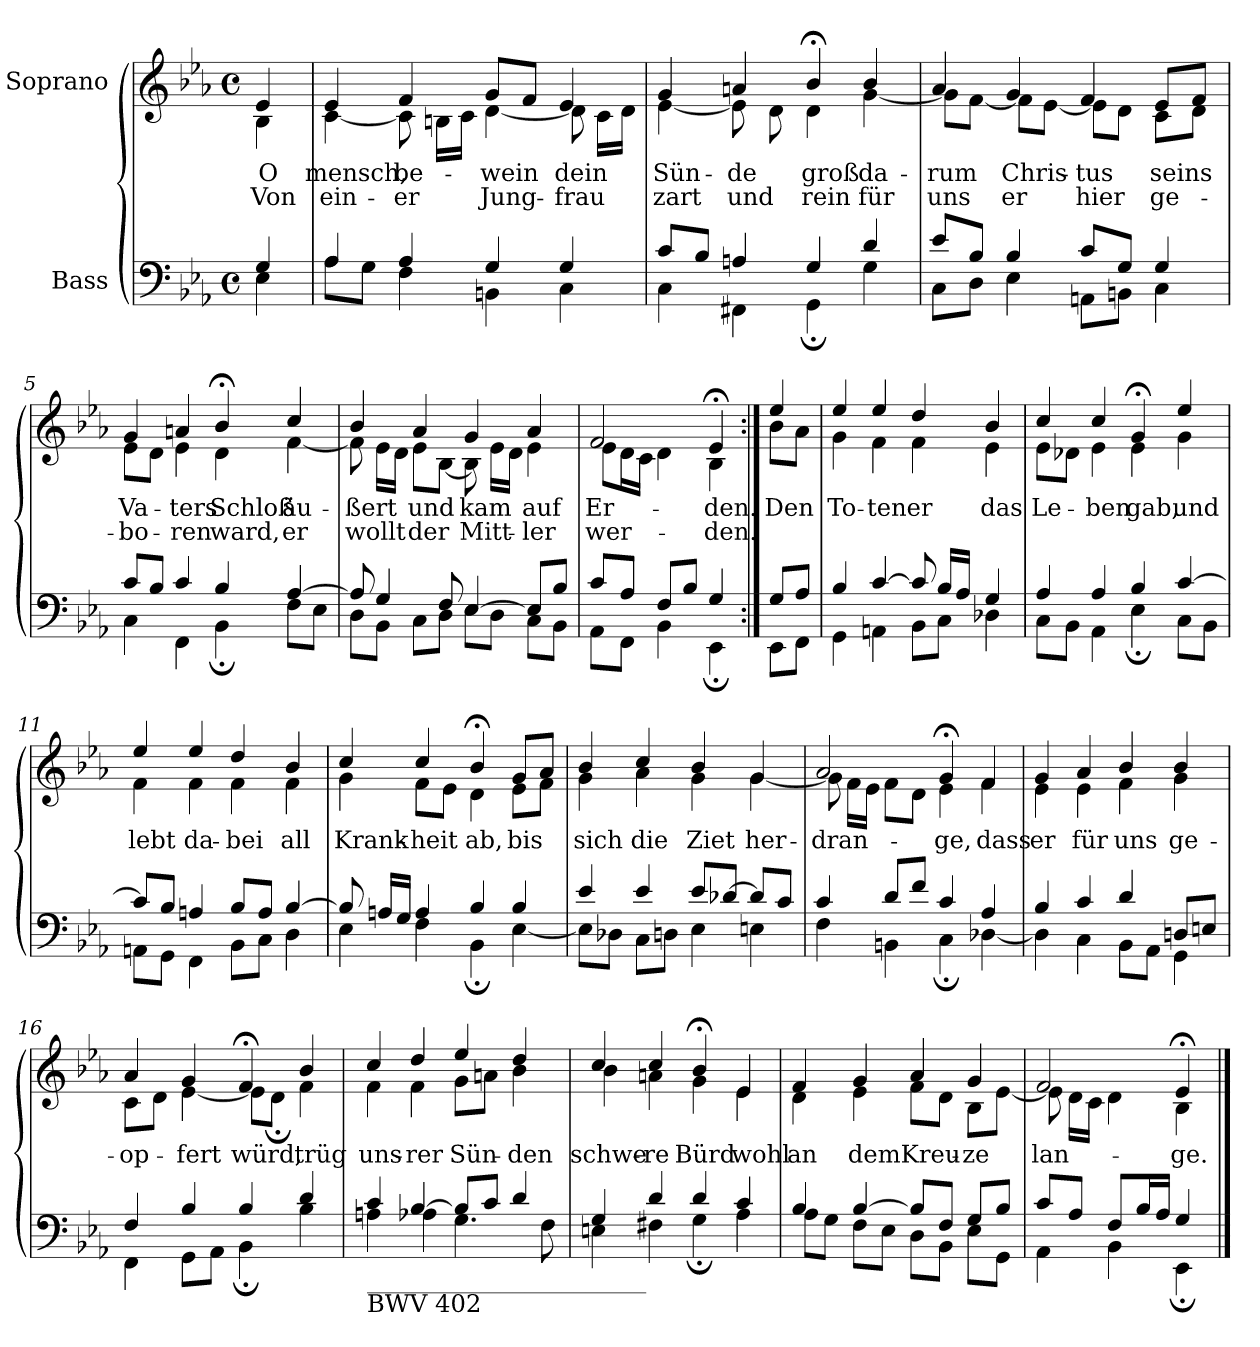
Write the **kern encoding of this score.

**kern	**kern	**text	**text
*part2	*part1	*part1	*part1
*staff2	*staff1	*staff1	*staff1
*I"Bass	*I"Soprano	*	*
*clefF4	*clefG2	*	*
*k[b-e-a-]	*k[b-e-a-]	*	*
*M4/4	*M4/4	*	*
*met(c)	*met(c)	*	*
*MM50	*MM50	*	*
=1	=1	=1	=1
*^	*	*	*
!	!	!	!LO:LY:b	!LO:LY:b
*	*	*^	*	*
4G/	4E-\	4e-/	4B-\	O	Von
=2	=2	=2	=2	=2	=2
!	!	!	!	!LO:LY:b	!LO:LY:b
4A-/	8A-\L	4e-/	[4c\	mensch,	ein-
.	8G\J	.	.	.	.
!	!	!	!	!LO:LY:b	!LO:LY:b
4A-/	4F\	4f/	8c\]	be-	-er
.	.	.	16Bn\LL	.	.
.	.	.	16c\JJ	.	.
!	!	!	!	!LO:LY:b	!LO:LY:b
4G/	4BBn\	8g/L	[4d\	-wein	Jung-
.	.	8f/J	.	.	.
!	!	!	!	!LO:LY:b	!LO:LY:b
4G/	4C\	4e-/	8d\]	dein	-frau
.	.	.	16c\LL	.	.
.	.	.	16d\JJ	.	.
=3	=3	=3	=3	=3	=3
!	!	!	!	!LO:LY:b	!LO:LY:b
8c/L	4C\	4g/	[4e-\	Sün-	zart
8B-/J	.	.	.	.	.
!	!	!	!	!LO:LY:b	!LO:LY:b
4An/	4FF#X\	4an/	8e-\]	-de	und
.	.	.	8d\	.	.
!	!	!	!	!LO:LY:b	!LO:LY:b
4G/	4GG;\	4b-;</	4d\	groß	rein
!	!	!	!	!LO:LY:b	!LO:LY:b
4d/	4G\	4b-/	[4g\	da-	für
=4	=4	=4	=4	=4	=4
!	!	!	!	!LO:LY:b	!LO:LY:b
8e-/L	8C\L	4a-/	8g\L]	-rum	uns
8B-/J	8D\J	.	[8f\J	.	.
!	!	!	!	!LO:LY:b	!LO:LY:b
4B-/	4E-\	4g/	8f\L]	Chris-	er
.	.	.	[8e-\J	.	.
!	!	!	!	!LO:LY:b	!LO:LY:b
8c/L	8AAn\L	4f/	8e-\L]	-tus	hier
8G/J	8BBn\J	.	8d\J	.	.
!	!	!	!	!LO:LY:b	!LO:LY:b
4G/	4C\	8e-/L	8c\L	seins	ge-
.	.	8f/J	8d\J	.	.
=5	=5	=5	=5	=5	=5
!	!	!	!	!LO:LY:b	!LO:LY:b
8c/L	4C\	4g/	8e-\L	Va-	-bo-
8B-/J	.	.	8d\J	.	.
!	!	!	!	!LO:LY:b	!LO:LY:b
4c/	4FF\	4an/	4e-\	-ters	-ren
!	!	!	!	!LO:LY:b	!LO:LY:b
4B-/	4BB-;\	4b-;</	4d\	Schloß	ward,
!	!	!	!	!LO:LY:b	!LO:LY:b
[4A-/	8F\L	4cc/	[4f\	äu-	er
.	8E-\J	.	.	.	.
!!LO:LB:g=z	!!
=6	=6	=6	=6	=6	=6
!	!	!	!	!LO:LY:b	!LO:LY:b
8A-/]	8D\L	4b-/	8f\]	-ßert	wollt
4G/	8BB-\J	.	16e-\LL	.	.
.	.	.	16d\JJ	.	.
!	!	!	!	!LO:LY:b	!LO:LY:b
.	8C\L	4a-/	8e-\L	und	der
8F/	8D\J	.	[8B-\J	.	.
!	!	!	!	!LO:LY:b	!LO:LY:b
[4E-/	8E-\L	4g/	8B-\]	kam	Mitt-
.	8D\J	.	16e-\LL	.	.
.	.	.	16d\JJ	.	.
!	!	!	!	!LO:LY:b	!LO:LY:b
8E-/L]	8C\L	4a-/	4e-\	auf	-ler
8B-/J	8BB-\J	.	.	.	.
=7	=7	=7	=7	=7	=7
!	!	!	!	!LO:LY:b	!LO:LY:b
8c/L	8AA-\L	2f/	8e-\L	Er-	wer-
8A-/J	8FF\J	.	16d\L	.	.
.	.	.	16c\JJ	.	.
8F/L	4BB-\	.	4d\	.	.
8B-/J	.	.	.	.	.
!	!	!	!	!LO:LY:b	!LO:LY:b
4G/	4EE-;\	4e-;</	4B-\	-den.	-den.
=8:|!	=8:|!	=8:|!	=8:|!	=8:|!	=8:|!
!	!	!	!	!LO:LY:b	!
8G/L	8EE-\L	4ee-/	8b-\L	Den	.
8A-/J	8FF\J	.	8a-\J	.	.
=9	=9	=9	=9	=9	=9
!	!	!	!	!LO:LY:b	!
4B-/	4GG\	4ee-/	4g\	To-	.
!	!	!	!	!LO:LY:b	!
[4c/	4AAn\	4ee-/	4f\	-ten	.
!	!	!	!	!LO:LY:b	!
8c/]	8BB-\L	4dd/	4f\	er	.
16B-/LL	8C\J	.	.	.	.
16A-/JJ	.	.	.	.	.
!	!	!	!	!LO:LY:b	!
4G/	4D-X\	4b-/	4e-\	das	.
=10	=10	=10	=10	=10	=10
!	!	!	!	!LO:LY:b	!
4A-/	8C\L	4cc/	8e-\L	Le-	.
.	8BB-\J	.	8d-X\J	.	.
!	!	!	!	!LO:LY:b	!
4A-/	4AA-\	4cc/	4e-\	-ben	.
!	!	!	!	!LO:LY:b	!
4B-/	4E-;\	4g;</	4e-\	gab,	.
!	!	!	!	!LO:LY:b	!
[4c/	8C\L	4ee-/	4g\	und	.
.	8BB-\J	.	.	.	.
=11	=11	=11	=11	=11	=11
!	!	!	!	!LO:LY:b	!
8c/L]	8AAn\L	4ee-/	4f\	lebt	.
8B-/J	8GG\J	.	.	.	.
!	!	!	!	!LO:LY:b	!
4An/	4FF\	4ee-/	4f\	da-	.
!	!	!	!	!LO:LY:b	!
8B-/L	8BB-\L	4dd/	4f\	-bei	.
8A/J	8C\J	.	.	.	.
!	!	!	!	!LO:LY:b	!
[4B-/	4D\	4b-/	4f\	all	.
!!LO:LB:g=z	!!
=12	=12	=12	=12	=12	=12
!	!	!	!	!LO:LY:b	!
8B-/]	4E-\	4cc/	4g\	Krank-	.
16An/LL	.	.	.	.	.
16G/JJ	.	.	.	.	.
!	!	!	!	!LO:LY:b	!
4A/	4F\	4cc/	8f\L	-heit	.
.	.	.	8e-\J	.	.
!	!	!	!	!LO:LY:b	!
4B-/	4BB-;\	4b-;</	4d\	ab,	.
!	!	!	!	!LO:LY:b	!
4B-/	[4E-\	8g/L	8e-\L	bis	.
.	.	8a-/J	8f\J	.	.
=13	=13	=13	=13	=13	=13
!	!	!	!	!LO:LY:b	!
4e-/	8E-\L]	4b-/	4g\	sich	.
.	8D-X\J	.	.	.	.
!	!	!	!	!LO:LY:b	!
4e-/	8C\L	4cc/	4a-\	die	.
.	8Dn\J	.	.	.	.
!	!	!	!	!LO:LY:b	!
8e-/L	4E-\	4b-/	4g\	Ziet	.
[8d-X/J	.	.	.	.	.
!	!	!	!	!LO:LY:b	!
8d-/L]	4En\	4g/	[4g\	her-	.
8c/J	.	.	.	.	.
=14	=14	=14	=14	=14	=14
!	!	!	!	!LO:LY:b	!
4c/	4F\	2a-/	8g\]	-dran-	.
.	.	.	16f\LL	.	.
.	.	.	16e-\JJ	.	.
8d/L	4BBn\	.	8f\L	.	.
8f/J	.	.	8d\J	.	.
!	!	!	!	!LO:LY:b	!
4c/	4C;\	4g;</	4e-\	-ge,	.
!	!	!	!	!LO:LY:b	!
4A-/	[4D-X\	4f/	4f\	dass	.
=15	=15	=15	=15	=15	=15
!	!	!	!	!LO:LY:b	!
4B-/	4D-\]	4g/	4e-\	er	.
!	!	!	!	!LO:LY:b	!
4c/	4C\	4a-/	4e-\	für	.
!	!	!	!	!LO:LY:b	!
4d/	8BB-\L	4b-/	4f\	uns	.
.	8AA-\J	.	.	.	.
!	!	!	!	!LO:LY:b	!
8Dn/L	4GG\	4b-/	4g\	ge-	.
8En/J	.	.	.	.	.
=16	=16	=16	=16	=16	=16
!	!	!	!	!LO:LY:b	!
4F/	4FF\	4a-/	8c\L	-op-	.
.	.	.	8d\J	.	.
!	!	!	!	!LO:LY:b	!
4B-/	8GG\L	4g/	[4e-\	-fert	.
.	8AA-\J	.	.	.	.
!	!	!	!	!LO:LY:b	!
4B-/	4BB-;\	4f;</	8e-\L]	würd,	.
.	.	.	8d;<\J	.	.
!	!	!	!	!LO:LY:b	!
4d/	4B-\	4b-/	4f\	trüg	.
!!LO:LB:g=z	!!
=17	=17	=17	=17	=17	=17
!LO:TX:b:t=_______________________	!	!	!	!	!
!LO:TX:b:t=BWV 402	!	!	!	!	!
!	!	!	!	!LO:LY:b	!
4c/	4An\	4cc/	4f\	uns-	.
!	!	!	!	!LO:LY:b	!
[4B-/	4A-X\	4dd/	4f\	-rer	.
!	!	!	!	!LO:LY:b	!
8B-/L]	4.G\	4ee-/	8g\L	Sün-	.
8c/J	.	.	8an\J	.	.
!	!	!	!	!LO:LY:b	!
4d/	.	4dd/	4b-\	-den	.
.	8F\	.	.	.	.
=18	=18	=18	=18	=18	=18
!	!	!	!	!LO:LY:b	!
4G/	4En\	4cc/	4b-\	schwe-	.
!	!	!	!	!LO:LY:b	!
4d/	4F#X\	4cc/	4an\	-re	.
!	!	!	!	!LO:LY:b	!
4d/	4G;\	4b-;</	4g\	Bürd	.
!	!	!	!	!LO:LY:b	!
4c/	4A-\	4e-/	4e-\	wohl	.
=19	=19	=19	=19	=19	=19
!	!	!	!	!LO:LY:b	!
4B-/	8A-\L	4f/	4d\	an	.
.	8G\J	.	.	.	.
!	!	!	!	!LO:LY:b	!
[4B-/	8F\L	4g/	4e-\	dem	.
.	8E-\J	.	.	.	.
!	!	!	!	!LO:LY:b	!
8B-/L]	8D\L	4a-/	8f\L	Kreu-	.
8F/J	8BB-\J	.	8d\J	.	.
!	!	!	!	!LO:LY:b	!
8G/L	8E-\L	4g/	8B-\L	-ze	.
8B-/J	8GG\J	.	[8e-\J	.	.
=20	=20	=20	=20	=20	=20
!	!	!	!	!LO:LY:b	!
8c/L	4AA-\	2f/	8e-\]	lan-	.
8A-/J	.	.	16d\LL	.	.
.	.	.	16c\JJ	.	.
8F/L	4BB-\	.	4d\	.	.
16B-/L	.	.	.	.	.
16A-/JJ	.	.	.	.	.
!	!	!	!	!LO:LY:b	!
4G/	4EE-;\	4e-;</	4B-\	-ge.	.
*v	*v	*	*	*	*
*	*v	*v	*	*
==	==	==	==
*-	*-	*-	*-
